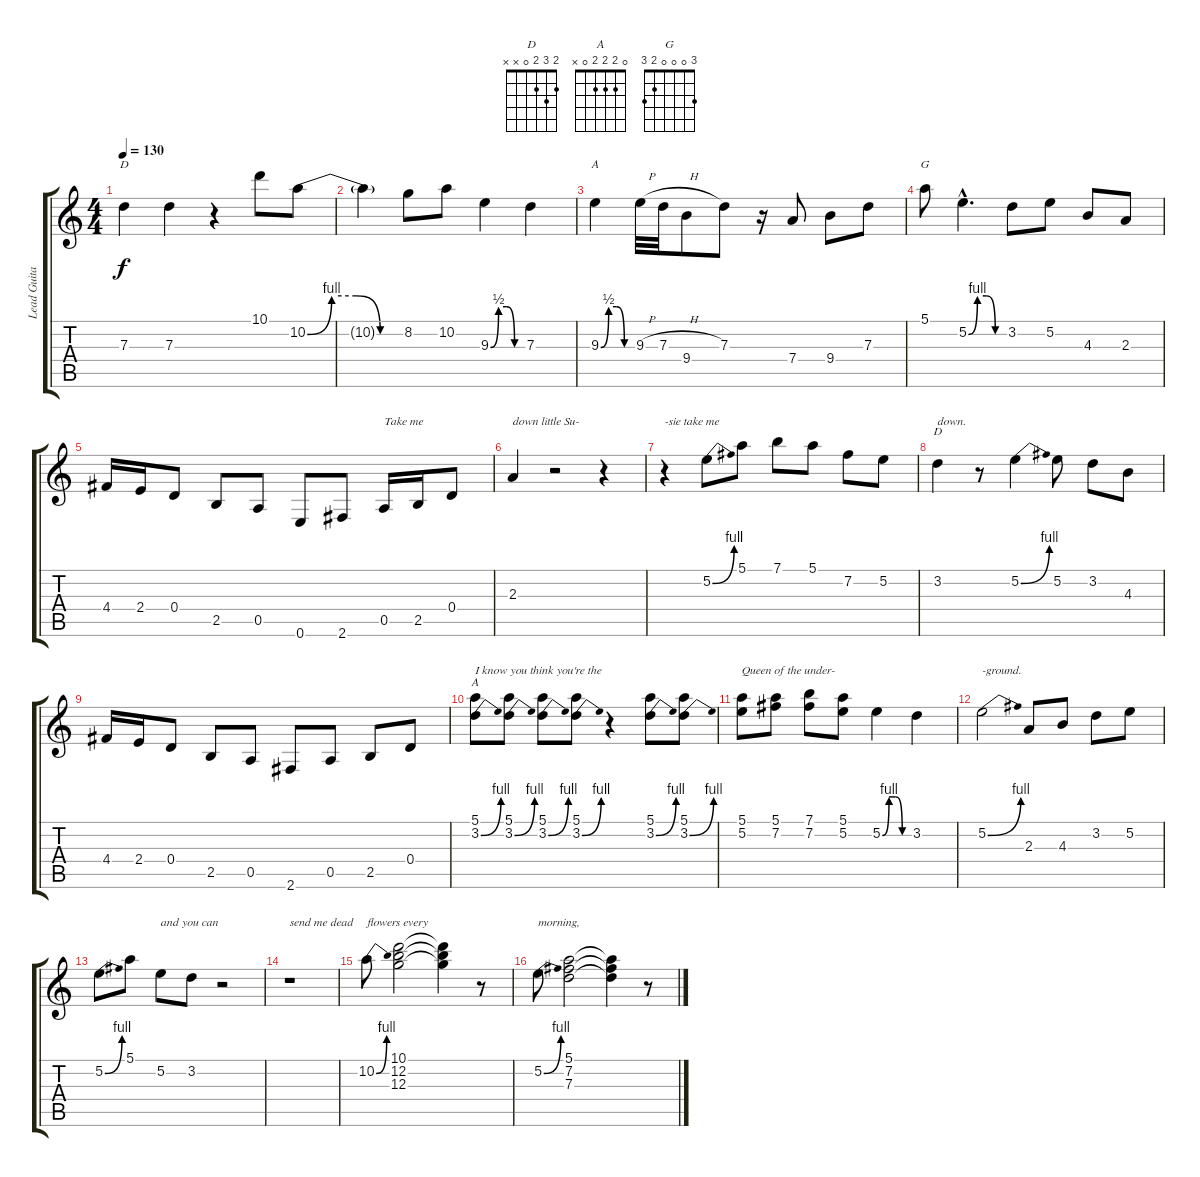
\track ("Lead Guitar" "Lead Guita") {instrument electricguitarclean}
\staff {score tabs}
\tuning (E4 B3 G3 D3 A2 E2) {hide}
\chord ("D" 2 3 2 x x x)
\chord ("A" x 2 2 2 0 x)
\chord ("G" 3 0 0 0 2 3)
\chord ("D" 2 3 2 0 x x)
\chord ("A" 0 2 2 2 0 x)
\ts (4 4)
\tempo 130
\clef g2
\ks c
7.3.4{ch "D" dy f} 7.3.4 r.4 10.1.8 10.2{be (custom 0 0 15 4 30 4 45 0 60 0)}.8 |
10.2{t}.4 8.2.8 10.2.8 9.3{be (custom 0 0 15 2 30 2 45 0 60 0)}.4 7.3.4 |
9.3{be (custom 0 0 15 2 30 2 45 0 60 0)}.4{ch "A"} 9.3{h}.32 7.3{h}.32 9.4.8 7.3.8 r.16 7.4.8 9.4.8 7.3.8 |
5.1.8{ch "G"} 5.2{be (custom 0 0 15 4 30 4 45 0 60 0) hac}.4{d} 3.2.8 5.2.8 4.3.8 2.3.8 |
4.4.16 2.4.16 0.4.8 2.5.8 0.5.8 0.6.8 2.6.8 0.5.16{txt "Take me"} 2.5.16 0.4.8 |
2.3.4{txt "down little Su-"} r.2 r.4 |
r.4{txt "-sie take me"} 5.2{be (bend 0 0 60 4)}.8 5.1.8 7.1.8 5.1.8 7.2.8 5.2.8 |
3.2.4{ch "D" txt "down."} r.8 5.2{be (bend 0 0 60 4)}.4 5.2.8 3.2.8 4.3.8 |
4.4.16 2.4.16 0.4.8 2.5.8 0.5.8 2.6.8 0.5.8 2.5.8 0.4.8 |
(5.1 3.2{be (bend 0 0 60 4)}).8{ch "A" txt "I know you think you're the"} (5.1 3.2{be (bend 0 0 60 4)}).8 (5.1 3.2{be (bend 0 0 60 4)}).8 (5.1 3.2{be (bend 0 0 60 4)}).8 r.4 (5.1 3.2{be (bend 0 0 60 4)}).8 (5.1 3.2{be (bend 0 0 60 4)}).8 |
(5.1 5.2).8{txt "Queen of the under-"} (5.1 7.2).8 (7.1 7.2).8 (5.1 5.2).8 5.2{be (custom 0 0 15 4 30 4 45 0 60 0)}.4 3.2.4 |
5.2{be (bend 0 0 60 4)}.2{txt "-ground."} 2.3.8 4.3.8 3.2.8 5.2.8 |
5.2{be (bend 0 0 60 4)}.8 5.1.8 5.2.8{txt "and you can"} 3.2.8 r.2 |
r.1{txt "send me dead"} |
10.2{be (bend 0 0 60 4)}.8{txt "flowers every "} (10.1 12.2 12.3).2 (10.1{t} 12.2{t} 12.3{t}).4 r.8 |
5.2{be (bend 0 0 60 4)}.8{txt "morning,"} (5.1 7.2 7.3).2 (5.1{t} 7.2{t} 7.3{t}).4 r.8
